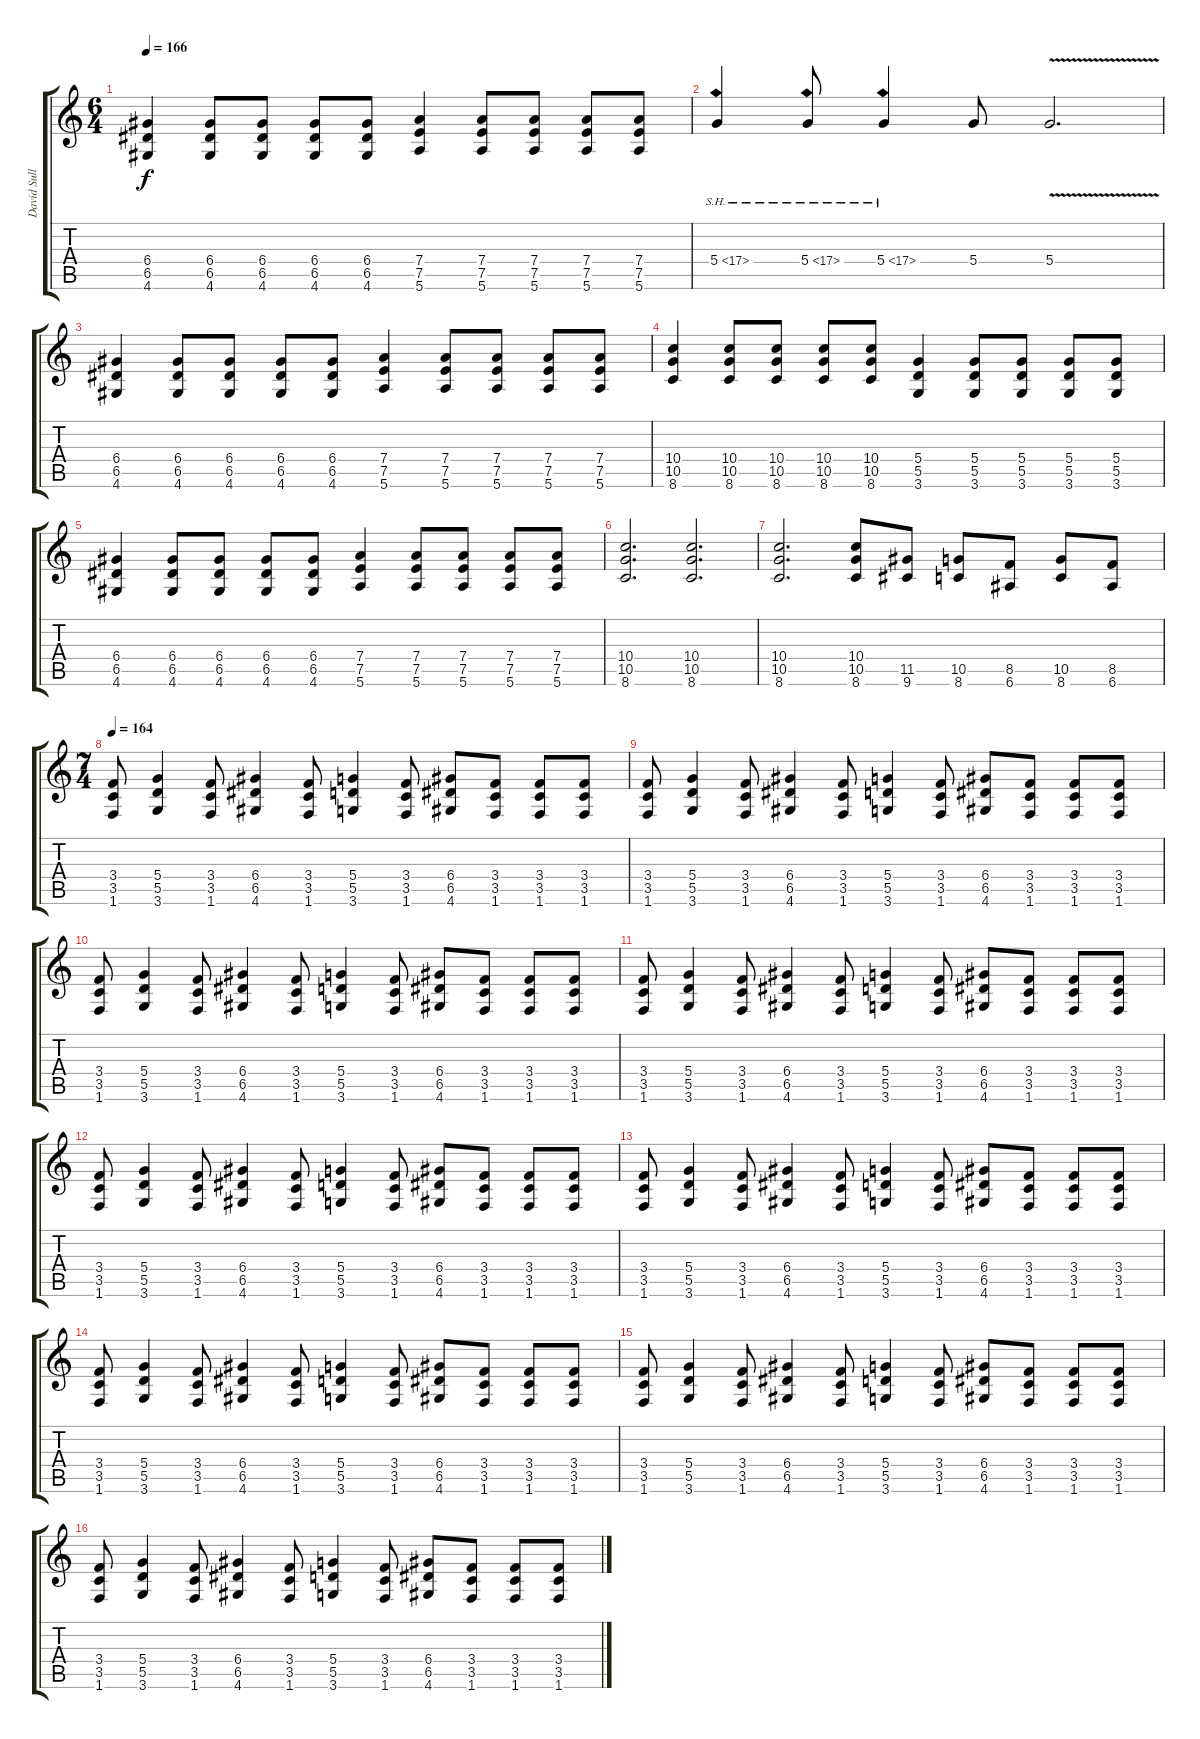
\track ("David Sullivan" "David Sull") {instrument overdrivenguitar}
\staff {score tabs}
\tuning (E4 B3 G3 D3 A2 E2) {hide}
\ts (6 4)
\tempo 166
\clef g2
\ks c
(6.4 6.5 4.6).4{dy f} (6.4 6.5 4.6).8 (6.4 6.5 4.6).8 (6.4 6.5 4.6).8 (6.4 6.5 4.6).8 (7.4 7.5 5.6).4 (7.4 7.5 5.6).8 (7.4 7.5 5.6).8 (7.4 7.5 5.6).8 (7.4 7.5 5.6).8 |
5.4{sh 12}.4 5.4{sh 12}.8 5.4{sh 12}.4 5.4.8 5.4{v}.2{d} |
(6.4 6.5 4.6).4 (6.4 6.5 4.6).8 (6.4 6.5 4.6).8 (6.4 6.5 4.6).8 (6.4 6.5 4.6).8 (7.4 7.5 5.6).4 (7.4 7.5 5.6).8 (7.4 7.5 5.6).8 (7.4 7.5 5.6).8 (7.4 7.5 5.6).8 |
(10.4 10.5 8.6).4 (10.4 10.5 8.6).8 (10.4 10.5 8.6).8 (10.4 10.5 8.6).8 (10.4 10.5 8.6).8 (5.4 5.5 3.6).4 (5.4 5.5 3.6).8 (5.4 5.5 3.6).8 (5.4 5.5 3.6).8 (5.4 5.5 3.6).8 |
(6.4 6.5 4.6).4 (6.4 6.5 4.6).8 (6.4 6.5 4.6).8 (6.4 6.5 4.6).8 (6.4 6.5 4.6).8 (7.4 7.5 5.6).4 (7.4 7.5 5.6).8 (7.4 7.5 5.6).8 (7.4 7.5 5.6).8 (7.4 7.5 5.6).8 |
(10.4 10.5 8.6).2{d} (10.4 10.5 8.6).2{d} |
(10.4 10.5 8.6).2{d} (10.4 10.5 8.6).8 (11.5 9.6).8 (10.5 8.6).8 (8.5 6.6).8 (10.5 8.6).8 (8.5 6.6).8 |
\ts (7 4)
\tempo 164
(3.4 3.5 1.6).8 (5.4 5.5 3.6).4 (3.4 3.5 1.6).8 (6.4 6.5 4.6).4 (3.4 3.5 1.6).8 (5.4 5.5 3.6).4 (3.4 3.5 1.6).8 (6.4 6.5 4.6).8 (3.4 3.5 1.6).8 (3.4 3.5 1.6).8 (3.4 3.5 1.6).8 |
(3.4 3.5 1.6).8 (5.4 5.5 3.6).4 (3.4 3.5 1.6).8 (6.4 6.5 4.6).4 (3.4 3.5 1.6).8 (5.4 5.5 3.6).4 (3.4 3.5 1.6).8 (6.4 6.5 4.6).8 (3.4 3.5 1.6).8 (3.4 3.5 1.6).8 (3.4 3.5 1.6).8 |
(3.4 3.5 1.6).8 (5.4 5.5 3.6).4 (3.4 3.5 1.6).8 (6.4 6.5 4.6).4 (3.4 3.5 1.6).8 (5.4 5.5 3.6).4 (3.4 3.5 1.6).8 (6.4 6.5 4.6).8 (3.4 3.5 1.6).8 (3.4 3.5 1.6).8 (3.4 3.5 1.6).8 |
(3.4 3.5 1.6).8 (5.4 5.5 3.6).4 (3.4 3.5 1.6).8 (6.4 6.5 4.6).4 (3.4 3.5 1.6).8 (5.4 5.5 3.6).4 (3.4 3.5 1.6).8 (6.4 6.5 4.6).8 (3.4 3.5 1.6).8 (3.4 3.5 1.6).8 (3.4 3.5 1.6).8 |
(3.4 3.5 1.6).8 (5.4 5.5 3.6).4 (3.4 3.5 1.6).8 (6.4 6.5 4.6).4 (3.4 3.5 1.6).8 (5.4 5.5 3.6).4 (3.4 3.5 1.6).8 (6.4 6.5 4.6).8 (3.4 3.5 1.6).8 (3.4 3.5 1.6).8 (3.4 3.5 1.6).8 |
(3.4 3.5 1.6).8 (5.4 5.5 3.6).4 (3.4 3.5 1.6).8 (6.4 6.5 4.6).4 (3.4 3.5 1.6).8 (5.4 5.5 3.6).4 (3.4 3.5 1.6).8 (6.4 6.5 4.6).8 (3.4 3.5 1.6).8 (3.4 3.5 1.6).8 (3.4 3.5 1.6).8 |
(3.4 3.5 1.6).8 (5.4 5.5 3.6).4 (3.4 3.5 1.6).8 (6.4 6.5 4.6).4 (3.4 3.5 1.6).8 (5.4 5.5 3.6).4 (3.4 3.5 1.6).8 (6.4 6.5 4.6).8 (3.4 3.5 1.6).8 (3.4 3.5 1.6).8 (3.4 3.5 1.6).8 |
(3.4 3.5 1.6).8 (5.4 5.5 3.6).4 (3.4 3.5 1.6).8 (6.4 6.5 4.6).4 (3.4 3.5 1.6).8 (5.4 5.5 3.6).4 (3.4 3.5 1.6).8 (6.4 6.5 4.6).8 (3.4 3.5 1.6).8 (3.4 3.5 1.6).8 (3.4 3.5 1.6).8 |
(3.4 3.5 1.6).8 (5.4 5.5 3.6).4 (3.4 3.5 1.6).8 (6.4 6.5 4.6).4 (3.4 3.5 1.6).8 (5.4 5.5 3.6).4 (3.4 3.5 1.6).8 (6.4 6.5 4.6).8 (3.4 3.5 1.6).8 (3.4 3.5 1.6).8 (3.4 3.5 1.6).8
